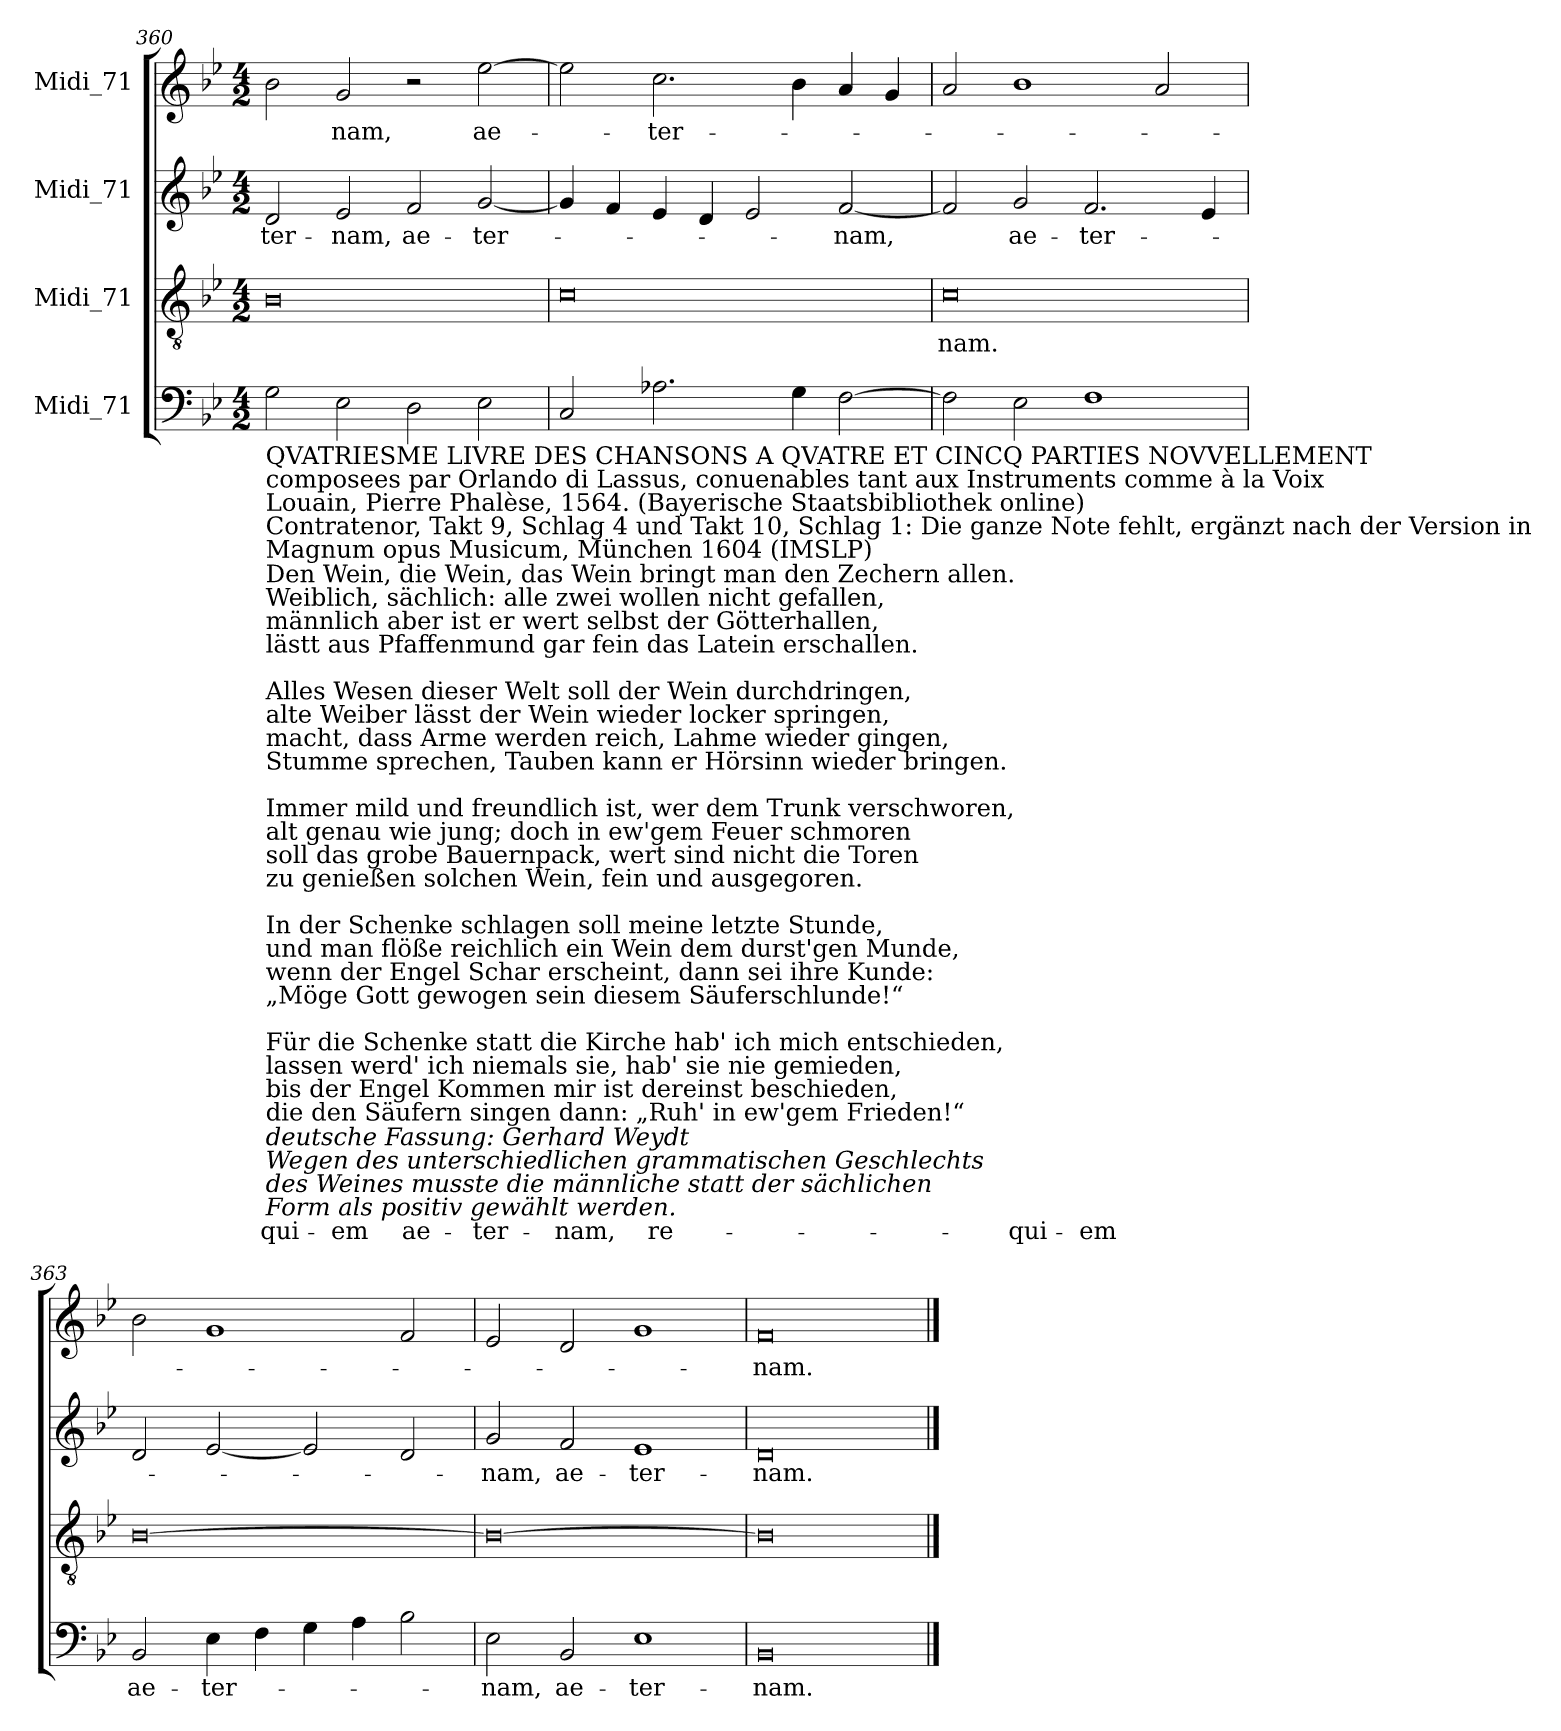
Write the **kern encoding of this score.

**kern	**text	**kern	**text	**kern	**text	**kern	**text
*part4	*part4	*part3	*part3	*part2	*part2	*part1	*part1
*staff4	*staff4	*staff3	*staff3	*staff2	*staff2	*staff1	*staff1
*I"Midi_71	*	*I"Midi_71	*	*I"Midi_71	*	*I"Midi_71	*
!!LO:LB:g=z
*clefF4	*	*clefGv2	*	*clefG2	*	*clefG2	*
*k[b-e-]	*	*k[b-e-]	*	*k[b-e-]	*	*k[b-e-]	*
*B-:	*	*B-:	*	*B-:	*	*B-:	*
*M4/2	*	*M4/2	*	*M4/2	*	*M4/2	*
=360	=360	=360	=360	=360	=360	=360	=360
!LO:TX:b:t=QVATRIESME LIVRE DES CHANSONS A QVATRE ET CINCQ PARTIES NOVVELLEMENT\ncomposees par Orlando di Lassus, conuenables tant aux Instruments comme à la Voix \nLouain, Pierre Phalèse, 1564. (Bayerische Staatsbibliothek online)\nContratenor, Takt 9, Schlag 4 und Takt 10, Schlag 1&colon; Die ganze Note fehlt, ergänzt nach der Version in\nMagnum opus Musicum, München 1604 (IMSLP)	!	!	!	!	!	!	!
!LO:TX:b:t=Den Wein, die Wein, das Wein bringt man den Zechern allen.\nWeiblich, sächlich&colon; alle zwei wollen nicht gefallen,\nmännlich aber ist er wert selbst der Götterhallen,\nlästt aus Pfaffenmund gar fein das Latein erschallen.\n\nAlles Wesen dieser Welt soll der Wein durchdringen,\nalte Weiber lässt der Wein wieder locker springen,\nmacht, dass Arme werden reich, Lahme wieder gingen,\nStumme sprechen, Tauben kann er Hörsinn wieder bringen.\n\nImmer mild und freundlich ist, wer dem Trunk verschworen,\nalt genau wie jung; doch in ew'gem Feuer schmoren\nsoll das grobe Bauernpack, wert sind nicht die Toren\nzu genießen solchen Wein, fein und ausgegoren.\n\nIn der Schenke schlagen soll meine letzte Stunde,\nund man flöße reichlich ein Wein dem durst'gen Munde,\nwenn der Engel Schar erscheint, dann sei ihre Kunde&colon;\n„Möge Gott gewogen sein diesem Säuferschlunde!“\n\nFür die Schenke statt die Kirche hab' ich mich entschieden,\nlassen werd' ich niemals sie, hab' sie nie gemieden,\nbis der Engel Kommen mir ist dereinst beschieden,\ndie den Säufern singen dann&colon; „Ruh' in ew'gem Frieden!“	!	!	!	!	!	!	!
!LO:TX:b:i:t=deutsche Fassung&colon; Gerhard Weydt\nWegen des unterschiedlichen grammatischen Geschlechts\ndes Weines musste die männliche statt der sächlichen\nForm als positiv gewählt werden.	!	!	!	!	!	!	!
!	!LO:LY:b	!	!	!	!LO:LY:b	!	!
2G	-qui-	0B-	.	2d	-ter-	2b-	.
!	!LO:LY:b	!	!	!	!LO:LY:b	!	!LO:LY:b
2E-	-em	.	.	2e-	-nam,	2g	-nam,
!	!LO:LY:b	!	!	!	!LO:LY:b	!	!
2D	ae-	.	.	2f	ae-	2r	.
!	!LO:LY:b	!	!	!	!LO:LY:b	!	!LO:LY:b
2E-	-ter-	.	.	[2g	-ter-	[2ee-	ae-
=361	=361	=361	=361	=361	=361	=361	=361
!	!LO:LY:b	!	!	!	!	!	!
2C	-nam,	0c	.	4g]	.	2ee-]	.
.	.	.	.	4f	.	.	.
!	!LO:LY:b	!	!	!	!	!	!LO:LY:b
2.A-X	re-	.	.	4e-	.	2.cc	-ter-
.	.	.	.	4d	.	.	.
.	.	.	.	2e-	.	.	.
4G	.	.	.	.	.	4b-	.
!	!	!	!	!	!LO:LY:b	!	!
[2F	.	.	.	[2f	-nam,	4a	.
.	.	.	.	.	.	4g	.
=362	=362	=362	=362	=362	=362	=362	=362
!	!	!	!LO:LY:b	!	!	!	!
2F]	.	0c	-nam.	2f]	.	2a	.
!	!LO:LY:b	!	!	!	!LO:LY:b	!	!
2E-	-qui-	.	.	2g	ae-	1b-	.
!	!LO:LY:b	!	!	!	!LO:LY:b	!	!
1F	-em	.	.	2.f	-ter-	.	.
.	.	.	.	.	.	2a	.
.	.	.	.	4e-	.	.	.
=363	=363	=363	=363	=363	=363	=363	=363
!	!LO:LY:b	!	!	!	!	!	!
2BB-	ae-	[0B-	.	2d	.	2b-	.
!	!LO:LY:b	!	!	!	!	!	!
4E-	-ter-	.	.	[2e-	.	1g	.
4F	.	.	.	.	.	.	.
4G	.	.	.	2e-]	.	.	.
4A	.	.	.	.	.	.	.
2B-	.	.	.	2d	.	2f	.
=364	=364	=364	=364	=364	=364	=364	=364
!	!LO:LY:b	!	!	!	!LO:LY:b	!	!
2E-	-nam,	0B-_	.	2g	-nam,	2e-	.
!	!LO:LY:b	!	!	!	!LO:LY:b	!	!
2BB-	ae-	.	.	2f	ae-	2d	.
!	!LO:LY:b	!	!	!	!LO:LY:b	!	!
1E-	-ter-	.	.	1e-	-ter-	1g	.
=365	=365	=365	=365	=365	=365	=365	=365
!	!LO:LY:b	!	!	!	!LO:LY:b	!	!LO:LY:b
0BB-	-nam.	0B-]	.	0d	-nam.	0f	-nam.
==	==	==	==	==	==	==	==
*-	*-	*-	*-	*-	*-	*-	*-
